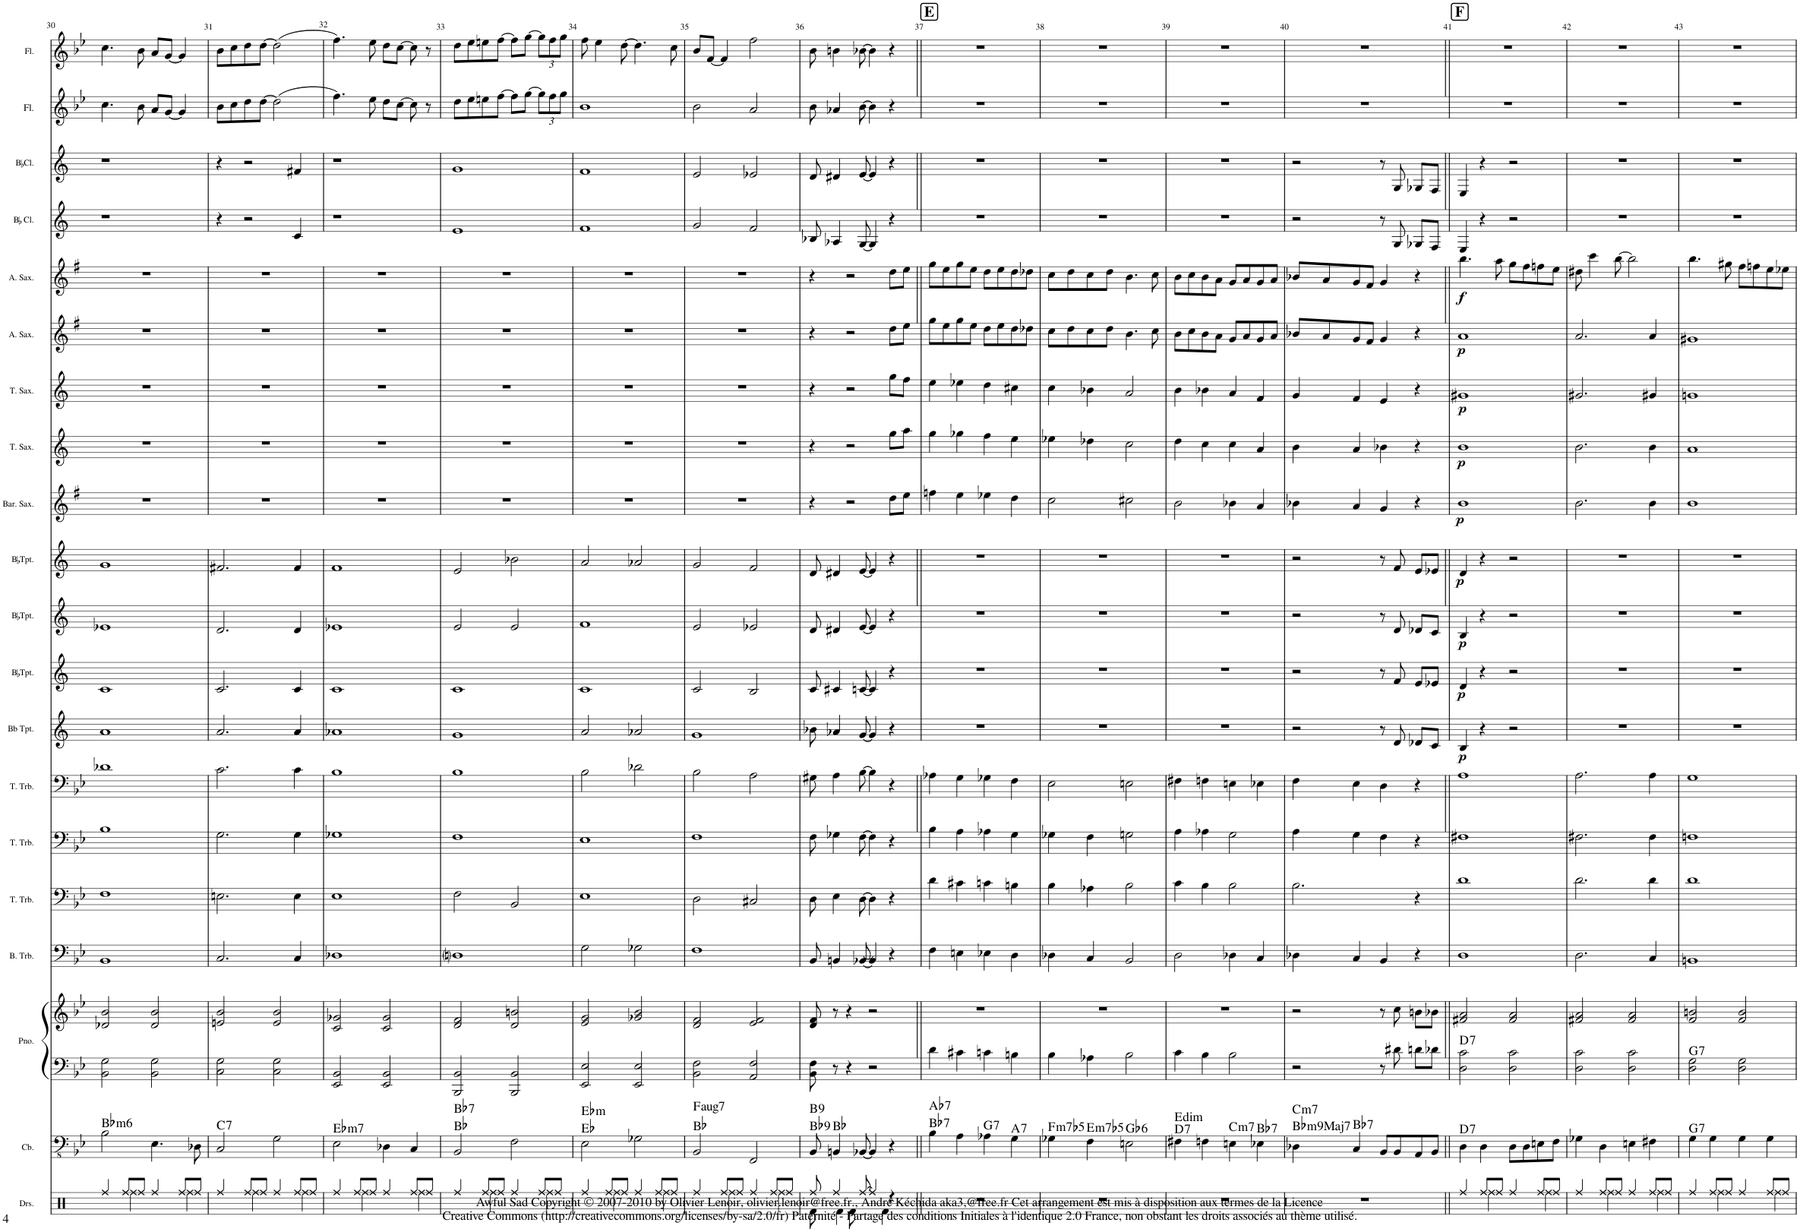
**kern	**kern	**harte	**kern	**kern	**harte	**kern	**kern	**kern	**kern	**kern	**dynam	**kern	**dynam	**kern	**dynam	**kern	**dynam	**kern	**dynam	**kern	**dynam	**kern	**dynam	**kern	**dynam	**kern	**dynam	**kern	**kern	**kern	**kern
*part20	*part19	*part19	*part18	*part18	*part18	*part17	*part16	*part15	*part14	*part13	*part13	*part12	*part12	*part11	*part11	*part10	*part10	*part9	*part9	*part8	*part8	*part7	*part7	*part6	*part6	*part5	*part5	*part4	*part3	*part2	*part1
*staff21	*staff20	*	*staff19	*staff18	*	*staff17	*staff16	*staff15	*staff14	*staff13	*staff13	*staff12	*staff12	*staff11	*staff11	*staff10	*staff10	*staff9	*staff9	*staff8	*staff8	*staff7	*staff7	*staff6	*staff6	*staff5	*staff5	*staff4	*staff3	*staff2	*staff1
*I"Drumset	*I"Contrabass	*	*I"Piano	*	*	*I"Bass Trombone	*I"Tenor Trombone	*I"Tenor Trombone	*I"Tenor Trombone	*I"Bb Trumpet	*	*I"Bb Trumpet	*	*I"Bb Trumpet	*	*I"BaccidentalFlat Trumpet	*	*I"Baritone Saxophone	*	*I"Tenor Saxophone	*	*I"Tenor Saxophone	*	*I"Alto Saxophone	*	*I"Alto Saxophone	*	*I"BaccidentalFlatClarinet	*I"BaccidentalFlatClarinet	*I"Flute	*I"Flute
*I'Drs.	*I'Cb.	*	*I'Pno.	*	*	*I'B. Trb.	*I'T. Trb.	*I'T. Trb.	*I'T. Trb.	*I'Bb Tpt.	*	*	*	*	*	*I'BaccidentalFlatTpt.	*	*I'Bar. Sax.	*	*I'T. Sax.	*	*I'T. Sax.	*	*I'A. Sax.	*	*I'A. Sax.	*	*I'BaccidentalFlat Cl.	*I'BaccidentalFlatCl.	*I'Fl.	*I'Fl.
!!LO:PB:g=z
*clefX	*clefFv4	*	*clefF4	*clefG2	*	*clefF4	*clefF4	*clefF4	*clefF4	*clefG2	*	*clefG2	*	*clefG2	*	*clefG2	*	*clefG2	*	*clefG2	*	*clefG2	*	*clefG2	*	*clefG2	*	*clefG2	*clefG2	*clefG2	*clefG2
*	*Trd7c12	*	*	*	*	*	*	*	*	*Trd1c2	*	*Trd1c2	*	*Trd1c2	*	*Trd1c2	*	*Trd12c21	*	*Trd8c14	*	*Trd8c14	*	*Trd5c9	*	*Trd5c9	*	*Trd1c2	*Trd1c2	*	*
*k[]	*k[b-e-]	*	*k[b-e-]	*k[b-e-]	*	*k[b-e-]	*k[b-e-]	*k[b-e-]	*k[b-e-]	*k[]	*	*k[]	*	*k[]	*	*k[]	*	*k[f#]	*	*k[]	*	*k[]	*	*k[f#]	*	*k[f#]	*	*k[]	*k[]	*k[b-e-]	*k[b-e-]
*M4/4	*M4/4	*	*M4/4	*M4/4	*	*M4/4	*M4/4	*M4/4	*M4/4	*M4/4	*	*M4/4	*	*M4/4	*	*M4/4	*	*M4/4	*	*M4/4	*	*M4/4	*	*M4/4	*	*M4/4	*	*M4/4	*M4/4	*M4/4	*M4/4
=30	=30	=30	=30	=30	=30	=30	=30	=30	=30	=30	=30	=30	=30	=30	=30	=30	=30	=30	=30	=30	=30	=30	=30	=30	=30	=30	=30	=30	=30	=30	=30
*^	*	*	*	*	*	*	*	*	*	*	*	*	*	*	*	*	*	*	*	*	*	*	*	*	*	*	*	*	*	*	*
!	!	!	!LO:H:kt=m6	!	!	!	!	!	!	!	!	!	!	!	!	!	!	!	!	!	!	!	!	!	!	!	!	!	!	!	!	!
4Rff/	4ryy	2BB-\	Bb:min6	2BB-\ 2G\	2d-X/ 2b-/	.	1BB-	1F	1B-	1d-X	1a	.	1c	.	1e-X	.	1g	.	1r	.	1r	.	1r	.	1r	.	1r	.	1r	1r	4.cc\	4.cc\
8Rff/L	4Rff\	.	.	.	.	.	.	.	.	.	.	.	.	.	.	.	.	.	.	.	.	.	.	.	.	.	.	.	.	.	.	.
8Rff/J	.	.	.	.	.	.	.	.	.	.	.	.	.	.	.	.	.	.	.	.	.	.	.	.	.	.	.	.	.	.	8b-\	8b-\
4Rff/	4ryy	4.EE-\	.	2BB-\ 2G\	2d-/ 2b-/	.	.	.	.	.	.	.	.	.	.	.	.	.	.	.	.	.	.	.	.	.	.	.	.	.	8a/L	8a/L
.	.	.	.	.	.	.	.	.	.	.	.	.	.	.	.	.	.	.	.	.	.	.	.	.	.	.	.	.	.	.	[8g/J	[8g/J
8Rff/L	4Rff\	.	.	.	.	.	.	.	.	.	.	.	.	.	.	.	.	.	.	.	.	.	.	.	.	.	.	.	.	.	4g/]	4g/]
8Rff/J	.	8DD-X\	.	.	.	.	.	.	.	.	.	.	.	.	.	.	.	.	.	.	.	.	.	.	.	.	.	.	.	.	.	.
=31	=31	=31	=31	=31	=31	=31	=31	=31	=31	=31	=31	=31	=31	=31	=31	=31	=31	=31	=31	=31	=31	=31	=31	=31	=31	=31	=31	=31	=31	=31	=31	=31
!	!	!	!LO:H:kt=7	!	!	!	!	!	!	!	!	!	!	!	!	!	!	!	!	!	!	!	!	!	!	!	!	!	!	!	!	!
4Rff/	4ryy	2CC/	C:7	2C\ 2G\	2en/ 2b-/	.	2.C/	2.En\	2.G\	2.c\	2.a/	.	2.c/	.	2.d/	.	2.f#X/	.	1r	.	1r	.	1r	.	1r	.	1r	.	4r	4r	8b-\L	8b-\L
.	.	.	.	.	.	.	.	.	.	.	.	.	.	.	.	.	.	.	.	.	.	.	.	.	.	.	.	.	.	.	8cc\	8cc\
8Rff/L	4Rff\	.	.	.	.	.	.	.	.	.	.	.	.	.	.	.	.	.	.	.	.	.	.	.	.	.	.	.	2r	2r	8dd\	8dd\
8Rff/J	.	.	.	.	.	.	.	.	.	.	.	.	.	.	.	.	.	.	.	.	.	.	.	.	.	.	.	.	.	.	[8dd\J	[8dd\J
4Rff/	4ryy	2GG\	.	2C\ 2G\	2e/ 2b-/	.	.	.	.	.	.	.	.	.	.	.	.	.	.	.	.	.	.	.	.	.	.	.	.	.	(2dd\]	(2dd\]
8Rff/L	4Rff\	.	.	.	.	.	4C/	4E\	4G\	4c\	4a/	.	4c/	.	4d/	.	4f#/	.	.	.	.	.	.	.	.	.	.	.	4c/	4f#X/	.	.
8Rff/J	.	.	.	.	.	.	.	.	.	.	.	.	.	.	.	.	.	.	.	.	.	.	.	.	.	.	.	.	.	.	.	.
=32	=32	=32	=32	=32	=32	=32	=32	=32	=32	=32	=32	=32	=32	=32	=32	=32	=32	=32	=32	=32	=32	=32	=32	=32	=32	=32	=32	=32	=32	=32	=32	=32
!	!	!	!LO:H:kt=m7	!	!	!	!	!	!	!	!	!	!	!	!	!	!	!	!	!	!	!	!	!	!	!	!	!	!	!	!	!
4Rff/	4ryy	2EE-\	Eb:min7	2EE-/ 2BB-/	2c/ 2g-X/	.	1D-X	1E-	1G-X	1B-	1a-X	.	1c	.	1e-X	.	1f	.	1r	.	1r	.	1r	.	1r	.	1r	.	1r	1r	4.ff\)	4.ff\)
8Rff/L	4Rff\	.	.	.	.	.	.	.	.	.	.	.	.	.	.	.	.	.	.	.	.	.	.	.	.	.	.	.	.	.	.	.
8Rff/J	.	.	.	.	.	.	.	.	.	.	.	.	.	.	.	.	.	.	.	.	.	.	.	.	.	.	.	.	.	.	8ee-\	8ee-\
4Rff/	4ryy	4DD-X\	.	2EE-/ 2BB-/	2c/ 2g-/	.	.	.	.	.	.	.	.	.	.	.	.	.	.	.	.	.	.	.	.	.	.	.	.	.	8dd\L	8dd\L
.	.	.	.	.	.	.	.	.	.	.	.	.	.	.	.	.	.	.	.	.	.	.	.	.	.	.	.	.	.	.	[8cc\J	[8cc\J
8Rff/L	4Rff\	4CC/	.	.	.	.	.	.	.	.	.	.	.	.	.	.	.	.	.	.	.	.	.	.	.	.	.	.	.	.	8cc\]	8cc\]
8Rff/J	.	.	.	.	.	.	.	.	.	.	.	.	.	.	.	.	.	.	.	.	.	.	.	.	.	.	.	.	.	.	8r	8r
=33	=33	=33	=33	=33	=33	=33	=33	=33	=33	=33	=33	=33	=33	=33	=33	=33	=33	=33	=33	=33	=33	=33	=33	=33	=33	=33	=33	=33	=33	=33	=33	=33
!	!	!	!LO:H:n=2:kt=7	!	!	!	!	!	!	!	!	!	!	!	!	!	!	!	!	!	!	!	!	!	!	!	!	!	!	!	!	!
4Rff/	4ryy	2BBB-/	Bb:maj Bb:7	2BBB-/ 2BB-/	2d/ 2f/	.	1Dni	2F\	1F	1B-	1g	.	1c	.	2e/	.	2e/	.	1r	.	1r	.	1r	.	1r	.	1r	.	1e	1g	8dd\L	8dd\L
.	.	.	.	.	.	.	.	.	.	.	.	.	.	.	.	.	.	.	.	.	.	.	.	.	.	.	.	.	.	.	8ee-\	8ee-\
8Rff/L	4Rff\	.	.	.	.	.	.	.	.	.	.	.	.	.	.	.	.	.	.	.	.	.	.	.	.	.	.	.	.	.	8een\	8een\
8Rff/J	.	.	.	.	.	.	.	.	.	.	.	.	.	.	.	.	.	.	.	.	.	.	.	.	.	.	.	.	.	.	[8ff\J	[8ff\J
4Rff/	4ryy	2FF\	.	2BBB-/ 2BB-/	2d/ 2bn/	.	.	2BB-/	.	.	.	.	.	.	2e/	.	2b-X\	.	.	.	.	.	.	.	.	.	.	.	.	.	8ff\L]	8ff\L]
.	.	.	.	.	.	.	.	.	.	.	.	.	.	.	.	.	.	.	.	.	.	.	.	.	.	.	.	.	.	.	[8gg\J	[8gg\J
*	*	*	*	*	*	*	*	*	*	*	*	*	*	*	*	*	*	*	*	*	*	*	*	*	*	*	*	*	*	*	*Xbrackettup	*Xbrackettup
8Rff/L	4Rff\	.	.	.	.	.	.	.	.	.	.	.	.	.	.	.	.	.	.	.	.	.	.	.	.	.	.	.	.	.	12gg\L]	12gg\L]
.	.	.	.	.	.	.	.	.	.	.	.	.	.	.	.	.	.	.	.	.	.	.	.	.	.	.	.	.	.	.	12ff\	12ff\
8Rff/J	.	.	.	.	.	.	.	.	.	.	.	.	.	.	.	.	.	.	.	.	.	.	.	.	.	.	.	.	.	.	.	.
.	.	.	.	.	.	.	.	.	.	.	.	.	.	.	.	.	.	.	.	.	.	.	.	.	.	.	.	.	.	.	12gg\J	12gg\J
=34	=34	=34	=34	=34	=34	=34	=34	=34	=34	=34	=34	=34	=34	=34	=34	=34	=34	=34	=34	=34	=34	=34	=34	=34	=34	=34	=34	=34	=34	=34	=34	=34
!	!	!	!LO:H:n=2:kt=m	!	!	!	!	!	!	!	!	!	!	!	!	!	!	!	!	!	!	!	!	!	!	!	!	!	!	!	!	!
4Rff/	4ryy	2EE-\	Eb:maj Eb:min	2EE-/ 2E-/	2e-/ 2g/	.	2G\	1E-	1E-	2B-\	2a/	.	1c	.	1f	.	2a/	.	1r	.	1r	.	1r	.	1r	.	1r	.	1f	1f	1b-	8ff\
.	.	.	.	.	.	.	.	.	.	.	.	.	.	.	.	.	.	.	.	.	.	.	.	.	.	.	.	.	.	.	.	4ee-\
8Rff/L	4Rff\	.	.	.	.	.	.	.	.	.	.	.	.	.	.	.	.	.	.	.	.	.	.	.	.	.	.	.	.	.	.	.
8Rff/J	.	.	.	.	.	.	.	.	.	.	.	.	.	.	.	.	.	.	.	.	.	.	.	.	.	.	.	.	.	.	.	[8dd\
4Rff/	4ryy	2GG-X\	.	2EE-/ 2E-/	2g-X/ 2b-/	.	2G-X\	.	.	2d-X\	2a-X/	.	.	.	.	.	2a-X/	.	.	.	.	.	.	.	.	.	.	.	.	.	.	4.dd\]
8Rff/L	4Rff\	.	.	.	.	.	.	.	.	.	.	.	.	.	.	.	.	.	.	.	.	.	.	.	.	.	.	.	.	.	.	.
8Rff/J	.	.	.	.	.	.	.	.	.	.	.	.	.	.	.	.	.	.	.	.	.	.	.	.	.	.	.	.	.	.	.	8cc\
=35	=35	=35	=35	=35	=35	=35	=35	=35	=35	=35	=35	=35	=35	=35	=35	=35	=35	=35	=35	=35	=35	=35	=35	=35	=35	=35	=35	=35	=35	=35	=35	=35
!	!	!	!LO:H:n=2:kt=aug7	!	!	!	!	!	!	!	!	!	!	!	!	!	!	!	!	!	!	!	!	!	!	!	!	!	!	!	!	!
4Rff/	4ryy	2BBB-/	Bb:maj F:aug(b7)	2BB-\ 2F\	2d/ 2f/	.	1F	2D\	1F	2B-\	1g	.	2c/	.	2e/	.	2g/	.	1r	.	1r	.	1r	.	1r	.	1r	.	2g/	2e/	2b-\	8b-/L
.	.	.	.	.	.	.	.	.	.	.	.	.	.	.	.	.	.	.	.	.	.	.	.	.	.	.	.	.	.	.	.	[8f/J
8Rff/L	4Rff\	.	.	.	.	.	.	.	.	.	.	.	.	.	.	.	.	.	.	.	.	.	.	.	.	.	.	.	.	.	.	4f/]
8Rff/J	.	.	.	.	.	.	.	.	.	.	.	.	.	.	.	.	.	.	.	.	.	.	.	.	.	.	.	.	.	.	.	.
4Rff/	4ryy	2FFF/	.	2AA/ 2F/	2e-/ 2f/	.	.	2C#X/	.	2A\	.	.	2B/	.	2e-X/	.	2f/	.	.	.	.	.	.	.	.	.	.	.	2f/	2e-X/	2a/	2ff\
8Rff/L	4Rff\	.	.	.	.	.	.	.	.	.	.	.	.	.	.	.	.	.	.	.	.	.	.	.	.	.	.	.	.	.	.	.
8Rff/J	.	.	.	.	.	.	.	.	.	.	.	.	.	.	.	.	.	.	.	.	.	.	.	.	.	.	.	.	.	.	.	.
=36	=36	=36	=36	=36	=36	=36	=36	=36	=36	=36	=36	=36	=36	=36	=36	=36	=36	=36	=36	=36	=36	=36	=36	=36	=36	=36	=36	=36	=36	=36	=36	=36
!	!	!	!LO:H:n=1:kt=9	!	!	!	!	!	!	!	!	!	!	!	!	!	!	!	!	!	!	!	!	!	!	!	!	!	!	!	!	!
!	!	!	!LO:H:n=2:kt=9	!	!	!	!	!	!	!	!	!	!	!	!	!	!	!	!	!	!	!	!	!	!	!	!	!	!	!	!	!
8Rff/	8Rf\	8BBB-/	Bb:9 B:9	8BB-\ 8F\	8d/ 8f/	.	8BB-/	8D\	8F\	8G#X\	8b-X\	.	8c/	.	8d/	.	8d/	.	4r	.	4r	.	4r	.	4r	.	4r	.	8B-X/	8d/	8b-\	8b-\
4Rff/	32ryy	4BBBn/	Bb:maj	8r	8r	.	4BBn/	4E-\	4G-X\	4A\	4a-X/	.	4c#X/	.	4d#X/	.	4d#X/	.	.	.	.	.	.	.	.	.	.	.	4A-X/	4d#X/	4a-X/	4bn\
.	4Rf\	.	.	.	.	.	.	.	.	.	.	.	.	.	.	.	.	.	.	.	.	.	.	.	.	.	.	.	.	.	.	.
.	.	.	.	4r	4r	.	.	.	.	.	.	.	.	.	.	.	.	.	2r	.	2r	.	2r	.	2r	.	2r	.	.	.	.	.
[8Rff/	.	[8BBB-X/	.	.	.	.	([8BB-X/	[8D\	[8F\	[8B-\	[8g/	.	[8cn/	.	[8e/	.	[8e/	.	.	.	.	.	.	.	.	.	.	.	[8G/	[8e/	[8b-\	[8b-X\
.	8Rf\	.	.	.	.	.	.	.	.	.	.	.	.	.	.	.	.	.	.	.	.	.	.	.	.	.	.	.	.	.	.	.
4Rff/]	.	4BBB-/]	.	2r	2r	.	4BB-/])	4D\]	4F\]	4B-\]	4g/]	.	4c/]	.	4e/]	.	4e/]	.	.	.	.	.	.	.	.	.	.	.	4G/]	4e/]	4b-\]	4b-\]
.	8ryy	.	.	.	.	.	.	.	.	.	.	.	.	.	.	.	.	.	.	.	.	.	.	.	.	.	.	.	.	.	.	.
.	4Rf\	.	.	.	.	.	.	.	.	.	.	.	.	.	.	.	.	.	.	.	.	.	.	.	.	.	.	.	.	.	.	.
4r	.	4r	.	.	.	.	4r	4r	4r	4r	4r	.	4r	.	4r	.	4r	.	8dd\L	.	8gg\L	.	8gg\L	.	8dd\L	.	8dd\L	.	4r	4r	4r	4r
.	.	.	.	.	.	.	.	.	.	.	.	.	.	.	.	.	.	.	8ee\J	.	8aa\J	.	8ff\J	.	8ee\J	.	8ee\J	.	.	.	.	.
.	16.ryy	.	.	.	.	.	.	.	.	.	.	.	.	.	.	.	.	.	.	.	.	.	.	.	.	.	.	.	.	.	.	.
=37||	=37||	=37||	=37||	=37||	=37||	=37||	=37||	=37||	=37||	=37||	=37||	=37||	=37||	=37||	=37||	=37||	=37||	=37||	=37||	=37||	=37||	=37||	=37||	=37||	=37||	=37||	=37||	=37||	=37||	=37||	=37||	=37||
!	!	!	!LO:H:n=1:kt=7	!	!	!	!	!	!	!	!	!	!	!	!	!	!	!	!	!	!	!	!	!	!	!	!	!	!	!	!	!LO:TX:a:B:t=E
!	!	!	!LO:H:n=2:kt=7	!	!	!	!	!	!	!	!	!	!	!	!	!	!	!	!	!	!	!	!	!	!	!	!	!	!	!	!	!
*v	*v	*	*	*	*	*	*	*	*	*	*	*	*	*	*	*	*	*	*	*	*	*	*	*	*	*	*	*	*	*	*	*
1r	4BB-\	Bb:7 Ab:7	4d\	1r	.	4F\	4d\	4B-\	4A-X\	1r	.	1r	.	1r	.	1r	.	4ffn\	.	4gg\	.	4ee\	.	8gg\L	.	8gg\L	.	1r	1r	1r	1r
.	.	.	.	.	.	.	.	.	.	.	.	.	.	.	.	.	.	.	.	.	.	.	.	8ee\	.	8ee\	.	.	.	.	.
.	4AA\	.	4c#X\	.	.	4En\	4c#X\	4A\	4G\	.	.	.	.	.	.	.	.	4ee\	.	4gg-X\	.	4ee-X\	.	8gg\	.	8gg\	.	.	.	.	.
.	.	.	.	.	.	.	.	.	.	.	.	.	.	.	.	.	.	.	.	.	.	.	.	8ee\J	.	8ee\J	.	.	.	.	.
!	!	!LO:H:kt=7	!	!	!	!	!	!	!	!	!	!	!	!	!	!	!	!	!	!	!	!	!	!	!	!	!	!	!	!	!
.	4AA-X\	G:7	4cn\	.	.	4E-X\	4cn\	4A-X\	4G-X\	.	.	.	.	.	.	.	.	4ee-X\	.	4ff\	.	4dd\	.	8dd\L	.	8dd\L	.	.	.	.	.
.	.	.	.	.	.	.	.	.	.	.	.	.	.	.	.	.	.	.	.	.	.	.	.	8ee\	.	8ee\	.	.	.	.	.
!	!	!LO:H:kt=7	!	!	!	!	!	!	!	!	!	!	!	!	!	!	!	!	!	!	!	!	!	!	!	!	!	!	!	!	!
.	4GG\	A:7	4Bn\	.	.	4D\	4Bn\	4G\	4F\	.	.	.	.	.	.	.	.	4dd\	.	4ee\	.	4cc#X\	.	8dd\	.	8dd\	.	.	.	.	.
.	.	.	.	.	.	.	.	.	.	.	.	.	.	.	.	.	.	.	.	.	.	.	.	8dd-X\J	.	8dd-X\J	.	.	.	.	.
=38	=38	=38	=38	=38	=38	=38	=38	=38	=38	=38	=38	=38	=38	=38	=38	=38	=38	=38	=38	=38	=38	=38	=38	=38	=38	=38	=38	=38	=38	=38	=38
!	!	!LO:H:kt=m7b5	!	!	!	!	!	!	!	!	!	!	!	!	!	!	!	!	!	!	!	!	!	!	!	!	!	!	!	!	!
1r	4GG-X\	F:hdim7	4B-\	1r	.	4D-X\	4B-\	4G-X\	2E-\	1r	.	1r	.	1r	.	1r	.	2cc\	.	4ee-X\	.	4cc\	.	8cc\L	.	8cc\L	.	1r	1r	1r	1r
.	.	.	.	.	.	.	.	.	.	.	.	.	.	.	.	.	.	.	.	.	.	.	.	8dd\	.	8dd\	.	.	.	.	.
!	!	!LO:H:kt=m7b5	!	!	!	!	!	!	!	!	!	!	!	!	!	!	!	!	!	!	!	!	!	!	!	!	!	!	!	!	!
.	4FF\	E:hdim7	4A-X\	.	.	4C/	4A-X\	4F\	.	.	.	.	.	.	.	.	.	.	.	4dd-X\	.	4b-X\	.	8cc\	.	8cc\	.	.	.	.	.
.	.	.	.	.	.	.	.	.	.	.	.	.	.	.	.	.	.	.	.	.	.	.	.	8dd\J	.	8dd\J	.	.	.	.	.
!	!	!LO:H:kt=6	!	!	!	!	!	!	!	!	!	!	!	!	!	!	!	!	!	!	!	!	!	!	!	!	!	!	!	!	!
.	2EEn\	Gb:maj6	2B-\	.	.	2BB-/	2B-\	2Gn\	2En\	.	.	.	.	.	.	.	.	2cc#X\	.	2cc\	.	2a/	.	4.b\	.	4.b\	.	.	.	.	.
.	.	.	.	.	.	.	.	.	.	.	.	.	.	.	.	.	.	.	.	.	.	.	.	8cc\	.	8cc\	.	.	.	.	.
=39	=39	=39	=39	=39	=39	=39	=39	=39	=39	=39	=39	=39	=39	=39	=39	=39	=39	=39	=39	=39	=39	=39	=39	=39	=39	=39	=39	=39	=39	=39	=39
!	!	!LO:H:n=1:kt=7	!	!	!	!	!	!	!	!	!	!	!	!	!	!	!	!	!	!	!	!	!	!	!	!	!	!	!	!	!
!	!	!LO:H:n=2:kt=dim	!	!	!	!	!	!	!	!	!	!	!	!	!	!	!	!	!	!	!	!	!	!	!	!	!	!	!	!	!
1r	4FF#X\	D:7 E:dim	4c\	1r	.	2D\	4c\	4A\	4F#X\	1r	.	1r	.	1r	.	1r	.	2b\	.	4dd\	.	4b\	.	8b\L	.	8b\L	.	1r	1r	1r	1r
.	.	.	.	.	.	.	.	.	.	.	.	.	.	.	.	.	.	.	.	.	.	.	.	8cc\	.	8cc\	.	.	.	.	.
.	4FFn\	.	4B-\	.	.	.	4B-\	4A-X\	4Fn\	.	.	.	.	.	.	.	.	.	.	4cc\	.	4b-X\	.	8b\	.	8b\	.	.	.	.	.
.	.	.	.	.	.	.	.	.	.	.	.	.	.	.	.	.	.	.	.	.	.	.	.	8a\J	.	8a\J	.	.	.	.	.
!	!	!LO:H:kt=m7	!	!	!	!	!	!	!	!	!	!	!	!	!	!	!	!	!	!	!	!	!	!	!	!	!	!	!	!	!
.	4EEn\	C:min7	2B-\	.	.	4D-X\	2B-\	2G\	4En\	.	.	.	.	.	.	.	.	4b-X\	.	4cc\	.	4a/	.	8g/L	.	8g/L	.	.	.	.	.
.	.	.	.	.	.	.	.	.	.	.	.	.	.	.	.	.	.	.	.	.	.	.	.	8a/	.	8a/	.	.	.	.	.
!	!	!LO:H:kt=7	!	!	!	!	!	!	!	!	!	!	!	!	!	!	!	!	!	!	!	!	!	!	!	!	!	!	!	!	!
.	4EE-X\	Bb:7	.	.	.	4C/	.	.	4E-X\	.	.	.	.	.	.	.	.	4a/	.	4a/	.	4f/	.	8g/	.	8g/	.	.	.	.	.
.	.	.	.	.	.	.	.	.	.	.	.	.	.	.	.	.	.	.	.	.	.	.	.	8a/J	.	8a/J	.	.	.	.	.
=40	=40	=40	=40	=40	=40	=40	=40	=40	=40	=40	=40	=40	=40	=40	=40	=40	=40	=40	=40	=40	=40	=40	=40	=40	=40	=40	=40	=40	=40	=40	=40
!	!	!LO:H:n=1:kt=mMaj7	!	!	!	!	!	!	!	!	!	!	!	!	!	!	!	!	!	!	!	!	!	!	!	!	!	!	!	!	!
!	!	!LO:H:n=2:kt=m7	!	!	!	!	!	!	!	!	!	!	!	!	!	!	!	!	!	!	!	!	!	!	!	!	!	!	!	!	!
1r	4DD-X\	Bb:minmaj7(9) C:min7	2r	2r	.	4D-X\	2.B-\	4A\	4F\	2r	.	2r	.	2r	.	2r	.	4b-X\	.	4b\	.	4g/	.	8b-X/L	.	8b-X/L	.	2r	2r	1r	1r
.	.	.	.	.	.	.	.	.	.	.	.	.	.	.	.	.	.	.	.	.	.	.	.	8a/	.	8a/	.	.	.	.	.
!	!	!LO:H:kt=7	!	!	!	!	!	!	!	!	!	!	!	!	!	!	!	!	!	!	!	!	!	!	!	!	!	!	!	!	!
.	4CC/	Bb:7	.	.	.	4C/	.	4G\	4E-\	.	.	.	.	.	.	.	.	4a/	.	4a/	.	4f/	.	8g/	.	8g/	.	.	.	.	.
.	.	.	.	.	.	.	.	.	.	.	.	.	.	.	.	.	.	.	.	.	.	.	.	8f#/J	.	8f#/J	.	.	.	.	.
.	8BBB-/L	.	8r	8r	.	4BB-/	.	4F\	4D\	8r	.	8r	.	8r	.	8r	.	4g/	.	4b-X\	.	4e/	.	4g/	.	4g/	.	8r	8r	.	.
.	8BBB-/	.	8d#X\	8cc\	.	.	.	.	.	8d/	.	8f/	.	8d/	.	8f/	.	.	.	.	.	.	.	.	.	.	.	8G/	8G/	.	.
.	8AAA/	.	8dn\L	8bn\L	.	4r	4r	4r	4r	8d-X/L	.	8e/L	.	8d-X/L	.	8e/L	.	4r	.	4r	.	4r	.	4r	.	4r	.	8G-X/L	8G-X/L	.	.
.	8BBB-/J	.	8d-X\J	8b-X\J	.	.	.	.	.	8c/J	.	8e-X/J	.	8c/J	.	8e-X/J	.	.	.	.	.	.	.	.	.	.	.	8F/J	8F/J	.	.
=41||	=41||	=41||	=41||	=41||	=41||	=41||	=41||	=41||	=41||	=41||	=41||	=41||	=41||	=41||	=41||	=41||	=41||	=41||	=41||	=41||	=41||	=41||	=41||	=41||	=41||	=41||	=41||	=41||	=41||	=41||	=41||
*^	*	*	*	*	*	*	*	*	*	*	*	*	*	*	*	*	*	*	*	*	*	*	*	*	*	*	*	*	*	*	*
!	!	!	!	!	!	!	!	!	!	!	!	!	!	!	!	!	!	!	!	!	!	!	!	!	!	!	!	!	!	!	!	!LO:TX:a:B:t=F
!	!	!	!LO:H:kt=7	!	!	!LO:H:kt=7	!	!	!	!	!	!LO:DY:b	!	!LO:DY:b	!	!LO:DY:b	!	!LO:DY:b	!	!LO:DY:b	!	!LO:DY:b	!	!LO:DY:b	!	!LO:DY:b	!	!LO:DY:b	!	!	!	!
4Rff/	4ryy	4DD\	D:7	2D\ 2c\	2f#X/ 2a/	D:7	1D	1d	1F#X	1A	4B/	p	4d/	p	4B/	p	4d/	p	1b	p	1b	p	1g#X	p	1a	p	4.bb\	f	4E/	4E/	1r	1r
8Rff/L	4Rff\	4DD\	.	.	.	.	.	.	.	.	4r	.	4r	.	4r	.	4r	.	.	.	.	.	.	.	.	.	.	.	4r	4r	.	.
8Rff/J	.	.	.	.	.	.	.	.	.	.	.	.	.	.	.	.	.	.	.	.	.	.	.	.	.	.	8aa\	.	.	.	.	.
4Rff/	4ryy	8DD\L	.	2D\ 2c\	2f#/ 2a/	.	.	.	.	.	2r	.	2r	.	2r	.	2r	.	.	.	.	.	.	.	.	.	8gg\L	.	2r	2r	.	.
.	.	8DD\	.	.	.	.	.	.	.	.	.	.	.	.	.	.	.	.	.	.	.	.	.	.	.	.	8ff#\	.	.	.	.	.
8Rff/L	4Rff\	8EEn\	.	.	.	.	.	.	.	.	.	.	.	.	.	.	.	.	.	.	.	.	.	.	.	.	8ffn\	.	.	.	.	.
8Rff/J	.	8FF\J	.	.	.	.	.	.	.	.	.	.	.	.	.	.	.	.	.	.	.	.	.	.	.	.	8ee\J	.	.	.	.	.
=42	=42	=42	=42	=42	=42	=42	=42	=42	=42	=42	=42	=42	=42	=42	=42	=42	=42	=42	=42	=42	=42	=42	=42	=42	=42	=42	=42	=42	=42	=42	=42	=42
4Rff/	4ryy	4GG-X\	.	2D\ 2c\	2f#X/ 2a/	.	2.D\	2.d\	2.F#X\	2.A\	1r	.	1r	.	1r	.	1r	.	2.b\	.	2.b\	.	2.g#X/	.	2.a/	.	8dd#X\	.	1r	1r	1r	1r
.	.	.	.	.	.	.	.	.	.	.	.	.	.	.	.	.	.	.	.	.	.	.	.	.	.	.	4ccc\	.	.	.	.	.
8Rff/L	4Rff\	4DD\	.	.	.	.	.	.	.	.	.	.	.	.	.	.	.	.	.	.	.	.	.	.	.	.	.	.	.	.	.	.
8Rff/J	.	.	.	.	.	.	.	.	.	.	.	.	.	.	.	.	.	.	.	.	.	.	.	.	.	.	[8bb\	.	.	.	.	.
4Rff/	4ryy	4EEn\	.	2D\ 2c\	2f#/ 2a/	.	.	.	.	.	.	.	.	.	.	.	.	.	.	.	.	.	.	.	.	.	2bb\]	.	.	.	.	.
8Rff/L	4Rff\	4FF#X\	.	.	.	.	4C/	4d\	4F#\	4A\	.	.	.	.	.	.	.	.	4b\	.	4b\	.	4g#X/	.	4a/	.	.	.	.	.	.	.
8Rff/J	.	.	.	.	.	.	.	.	.	.	.	.	.	.	.	.	.	.	.	.	.	.	.	.	.	.	.	.	.	.	.	.
=43	=43	=43	=43	=43	=43	=43	=43	=43	=43	=43	=43	=43	=43	=43	=43	=43	=43	=43	=43	=43	=43	=43	=43	=43	=43	=43	=43	=43	=43	=43	=43	=43
!	!	!	!LO:H:kt=7	!	!	!LO:H:kt=7	!	!	!	!	!	!	!	!	!	!	!	!	!	!	!	!	!	!	!	!	!	!	!	!	!	!
4Rff/	4ryy	4GG\	G:7	2D\ 2G\	2f/ 2bn/	G:7	1BBn	1d	1Fn	1G	1r	.	1r	.	1r	.	1r	.	1b	.	1a	.	1gn	.	1g#X	.	4.bb\	.	1r	1r	1r	1r
8Rff/L	4Rff\	4GG\	.	.	.	.	.	.	.	.	.	.	.	.	.	.	.	.	.	.	.	.	.	.	.	.	.	.	.	.	.	.
8Rff/J	.	.	.	.	.	.	.	.	.	.	.	.	.	.	.	.	.	.	.	.	.	.	.	.	.	.	8gg#X\	.	.	.	.	.
4Rff/	4ryy	4GG\	.	2D\ 2G\	2f/ 2b/	.	.	.	.	.	.	.	.	.	.	.	.	.	.	.	.	.	.	.	.	.	8ff#\L	.	.	.	.	.
.	.	.	.	.	.	.	.	.	.	.	.	.	.	.	.	.	.	.	.	.	.	.	.	.	.	.	8ffn\	.	.	.	.	.
8Rff/L	4Rff\	4GG\	.	.	.	.	.	.	.	.	.	.	.	.	.	.	.	.	.	.	.	.	.	.	.	.	8ee\	.	.	.	.	.
8Rff/J	.	.	.	.	.	.	.	.	.	.	.	.	.	.	.	.	.	.	.	.	.	.	.	.	.	.	8ee-X\J	.	.	.	.	.
*v	*v	*	*	*	*	*	*	*	*	*	*	*	*	*	*	*	*	*	*	*	*	*	*	*	*	*	*	*	*	*	*	*
=	=	=	=	=	=	=	=	=	=	=	=	=	=	=	=	=	=	=	=	=	=	=	=	=	=	=	=	=	=	=	=
*-	*-	*-	*-	*-	*-	*-	*-	*-	*-	*-	*-	*-	*-	*-	*-	*-	*-	*-	*-	*-	*-	*-	*-	*-	*-	*-	*-	*-	*-	*-	*-
